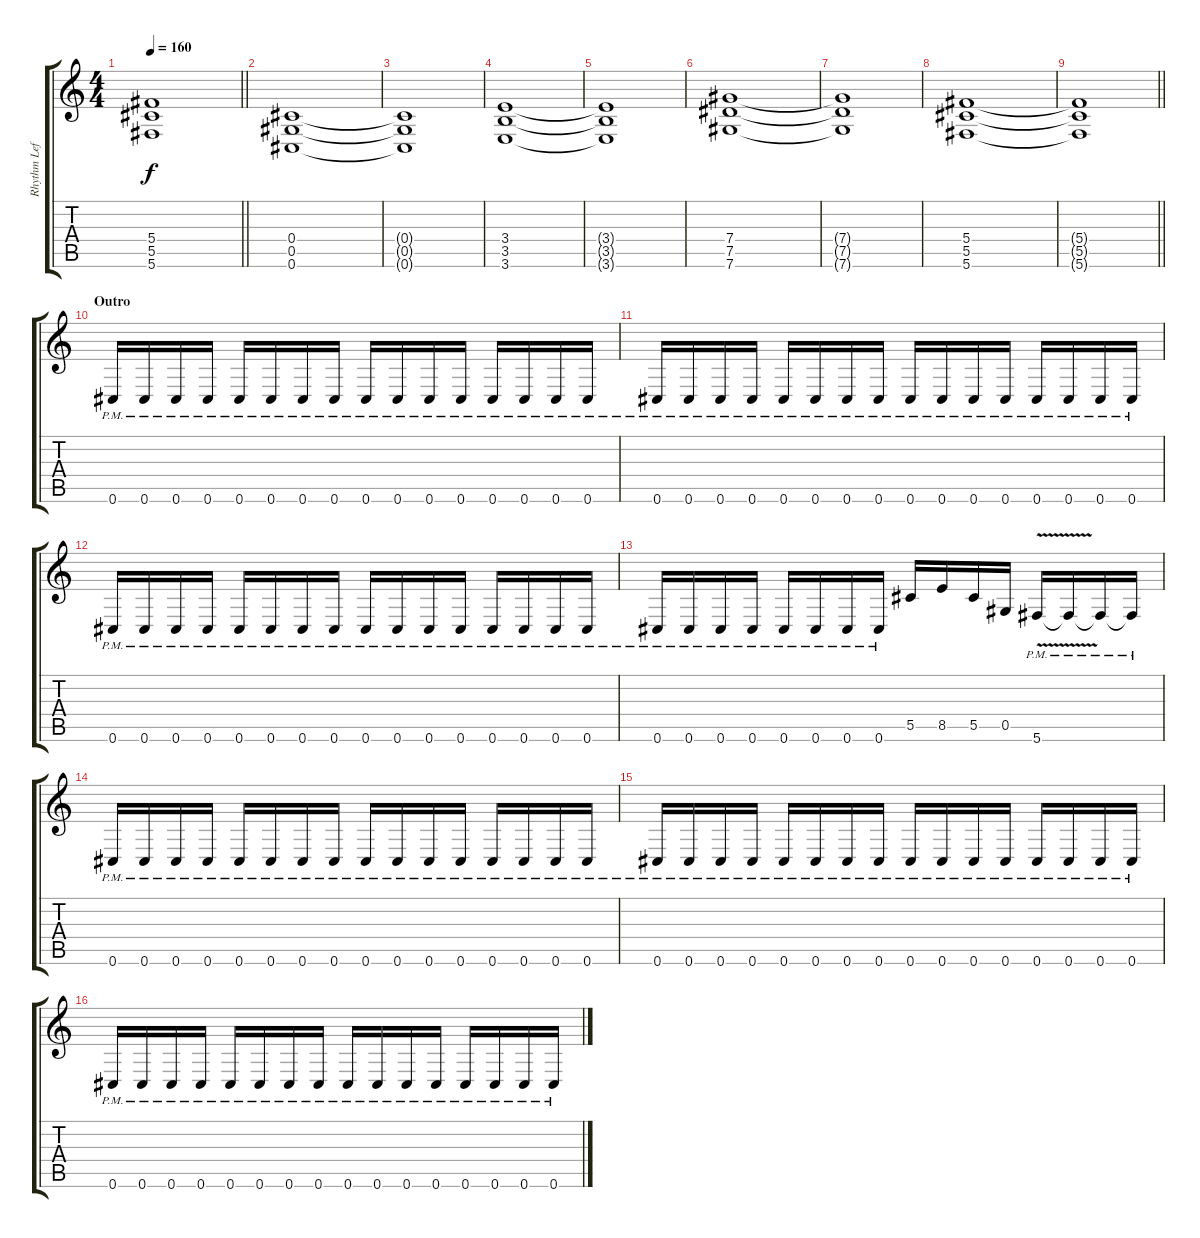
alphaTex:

\track ("Rhythm Left" "Rhythm Lef") {instrument distortionguitar}
\staff {score tabs}
\tuning (Eb4 Bb3 Gb3 Db3 Ab2 Db2) {hide}
\ts (4 4)
\tempo 160
\clef g2
\barLineRight lightlight
\ks c
(5.4{t} 5.5{t} 5.6{t}).1{dy f} |
(0.4 0.5 0.6).1 |
(0.4{t} 0.5{t} 0.6{t}).1 |
(3.4 3.5 3.6).1 |
(3.4{t} 3.5{t} 3.6{t}).1 |
(7.4 7.5 7.6).1 |
(7.4{t} 7.5{t} 7.6{t}).1 |
(5.4 5.5 5.6).1 |
\barLineRight lightlight
(5.4{t} 5.5{t} 5.6{t}).1 |
\section ("" "Outro")
0.6{pm}.16 0.6{pm}.16 0.6{pm}.16 0.6{pm}.16 0.6{pm}.16 0.6{pm}.16 0.6{pm}.16 0.6{pm}.16 0.6{pm}.16 0.6{pm}.16 0.6{pm}.16 0.6{pm}.16 0.6{pm}.16 0.6{pm}.16 0.6{pm}.16 0.6{pm}.16 |
0.6{pm}.16 0.6{pm}.16 0.6{pm}.16 0.6{pm}.16 0.6{pm}.16 0.6{pm}.16 0.6{pm}.16 0.6{pm}.16 0.6{pm}.16 0.6{pm}.16 0.6{pm}.16 0.6{pm}.16 0.6{pm}.16 0.6{pm}.16 0.6{pm}.16 0.6{pm}.16 |
0.6{pm}.16 0.6{pm}.16 0.6{pm}.16 0.6{pm}.16 0.6{pm}.16 0.6{pm}.16 0.6{pm}.16 0.6{pm}.16 0.6{pm}.16 0.6{pm}.16 0.6{pm}.16 0.6{pm}.16 0.6{pm}.16 0.6{pm}.16 0.6{pm}.16 0.6{pm}.16 |
0.6{pm}.16 0.6{pm}.16 0.6{pm}.16 0.6{pm}.16 0.6{pm}.16 0.6{pm}.16 0.6{pm}.16 0.6{pm}.16 5.5.16 8.5.16 5.5.16 0.5.16 5.6{v pm}.16 5.6{pm t}.16 5.6{pm t}.16 5.6{pm t}.16 |
0.6{pm}.16 0.6{pm}.16 0.6{pm}.16 0.6{pm}.16 0.6{pm}.16 0.6{pm}.16 0.6{pm}.16 0.6{pm}.16 0.6{pm}.16 0.6{pm}.16 0.6{pm}.16 0.6{pm}.16 0.6{pm}.16 0.6{pm}.16 0.6{pm}.16 0.6{pm}.16 |
0.6{pm}.16 0.6{pm}.16 0.6{pm}.16 0.6{pm}.16 0.6{pm}.16 0.6{pm}.16 0.6{pm}.16 0.6{pm}.16 0.6{pm}.16 0.6{pm}.16 0.6{pm}.16 0.6{pm}.16 0.6{pm}.16 0.6{pm}.16 0.6{pm}.16 0.6{pm}.16 |
0.6{pm}.16 0.6{pm}.16 0.6{pm}.16 0.6{pm}.16 0.6{pm}.16 0.6{pm}.16 0.6{pm}.16 0.6{pm}.16 0.6{pm}.16 0.6{pm}.16 0.6{pm}.16 0.6{pm}.16 0.6{pm}.16 0.6{pm}.16 0.6{pm}.16 0.6{pm}.16
